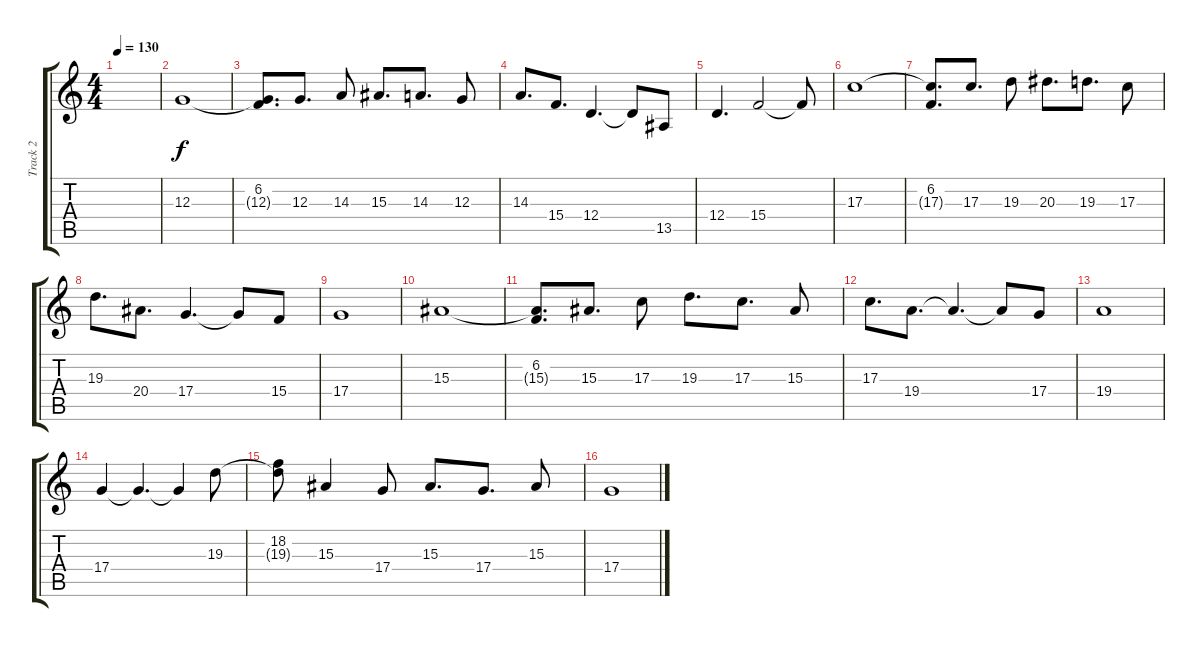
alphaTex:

\track ("Track 2" "Track 2") {instrument vibraphone}
\staff {score tabs}
\tuning (E4 B3 G3 D3 A2 D2) {hide}
\ts (4 4)
\tempo 130
\clef g2
\ks c
|
12.3.1 |
(6.2 12.3{t}).8{d} 12.3.8{d} 14.3.8 15.3.8{d} 14.3.8{d} 12.3.8 |
14.3.8{d} 15.4.8{d} 12.4.4{d} 12.4{t}.8 13.5.8 |
12.4.4{d} 15.4.2 15.4{t}.8 |
17.3.1 |
(6.2 17.3{t}).8{d} 17.3.8{d} 19.3.8 20.3.8{d} 19.3.8{d} 17.3.8 |
19.3.8{d} 20.4.8{d} 17.4.4{d} 17.4{t}.8 15.4.8 |
17.4.1 |
15.3.1 |
(6.2 15.3{t}).8{d} 15.3.8{d} 17.3.8 19.3.8{d} 17.3.8{d} 15.3.8 |
17.3.8{d} 19.4.8{d} 19.4{t}.4{d} 19.4{t}.8 17.4.8 |
19.4.1 |
17.4.4 17.4{t}.4{d} 17.4{t}.4 19.3.8 |
(18.2 19.3{t}).8 15.3.4 17.4.8 15.3.8{d} 17.4.8{d} 15.3.8 |
17.4.1
